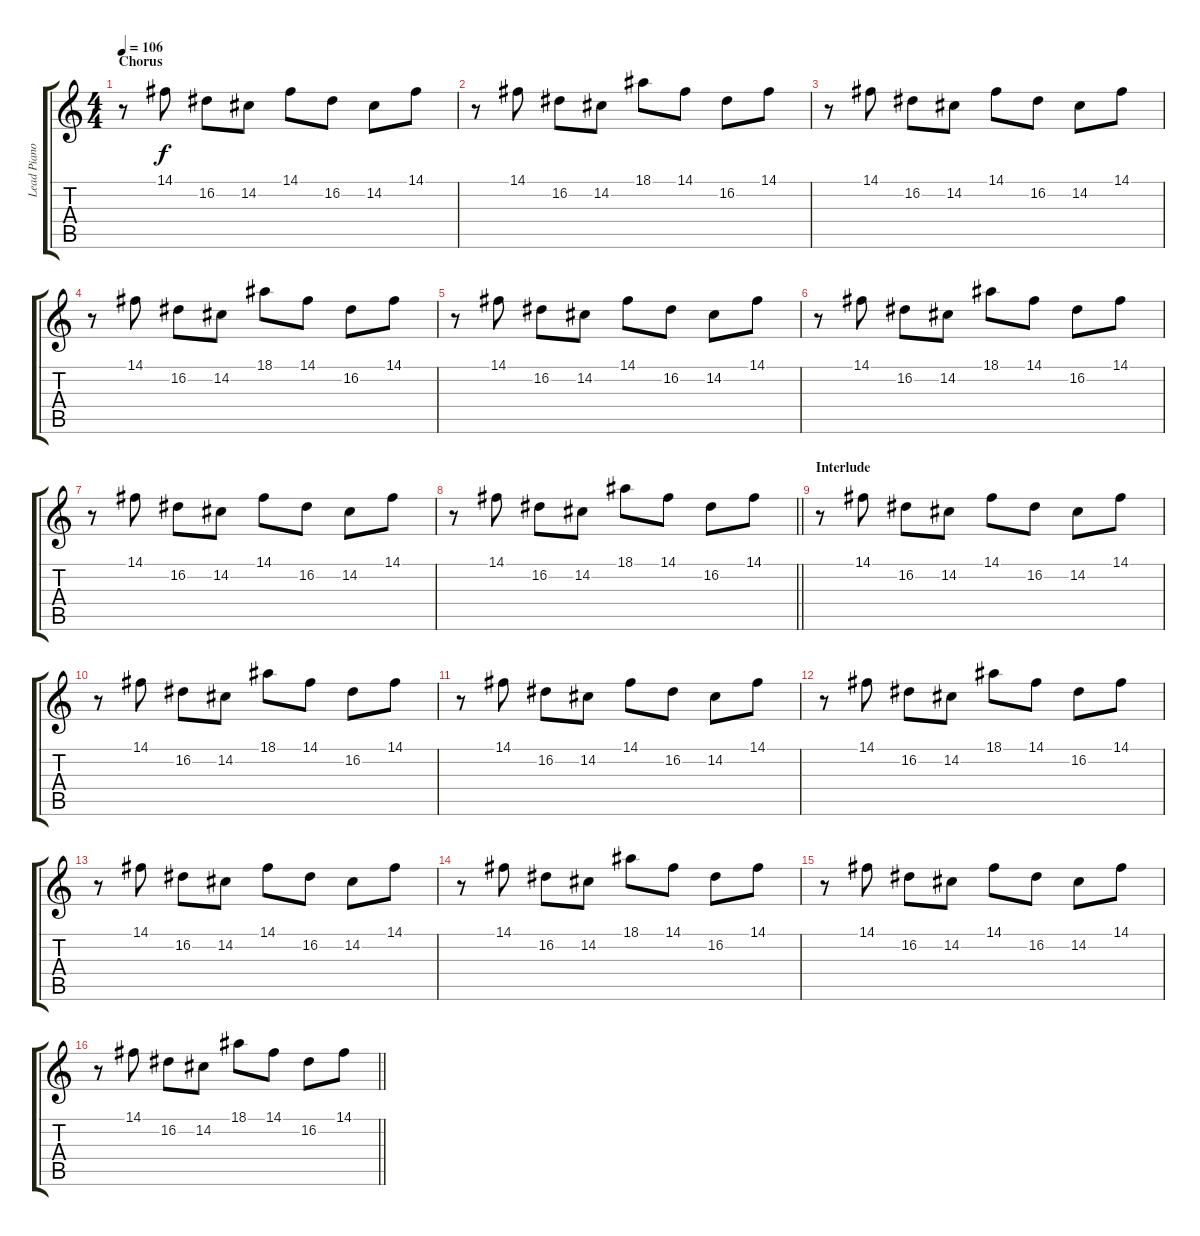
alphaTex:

\track ("Lead Piano" "Lead Piano") {instrument electricgrandpiano}
\staff {score tabs}
\tuning (E4 B3 G3 D3 A2 E2) {hide}
\ts (4 4)
\section ("" "Chorus")
\tempo 106
\clef g2
\ks c
r.8{dy f} 14.1.8 16.2.8 14.2.8 14.1.8 16.2.8 14.2.8 14.1.8 |
r.8 14.1.8 16.2.8 14.2.8 18.1.8 14.1.8 16.2.8 14.1.8 |
r.8 14.1.8 16.2.8 14.2.8 14.1.8 16.2.8 14.2.8 14.1.8 |
r.8 14.1.8 16.2.8 14.2.8 18.1.8 14.1.8 16.2.8 14.1.8 |
r.8 14.1.8 16.2.8 14.2.8 14.1.8 16.2.8 14.2.8 14.1.8 |
r.8 14.1.8 16.2.8 14.2.8 18.1.8 14.1.8 16.2.8 14.1.8 |
r.8 14.1.8 16.2.8 14.2.8 14.1.8 16.2.8 14.2.8 14.1.8 |
\barLineRight lightlight
r.8 14.1.8 16.2.8 14.2.8 18.1.8 14.1.8 16.2.8 14.1.8 |
\section ("" "Interlude")
r.8 14.1.8 16.2.8 14.2.8 14.1.8 16.2.8 14.2.8 14.1.8 |
r.8 14.1.8 16.2.8 14.2.8 18.1.8 14.1.8 16.2.8 14.1.8 |
r.8 14.1.8 16.2.8 14.2.8 14.1.8 16.2.8 14.2.8 14.1.8 |
r.8 14.1.8 16.2.8 14.2.8 18.1.8 14.1.8 16.2.8 14.1.8 |
r.8 14.1.8 16.2.8 14.2.8 14.1.8 16.2.8 14.2.8 14.1.8 |
r.8 14.1.8 16.2.8 14.2.8 18.1.8 14.1.8 16.2.8 14.1.8 |
r.8 14.1.8 16.2.8 14.2.8 14.1.8 16.2.8 14.2.8 14.1.8 |
\barLineRight lightlight
r.8 14.1.8 16.2.8 14.2.8 18.1.8 14.1.8 16.2.8 14.1.8
